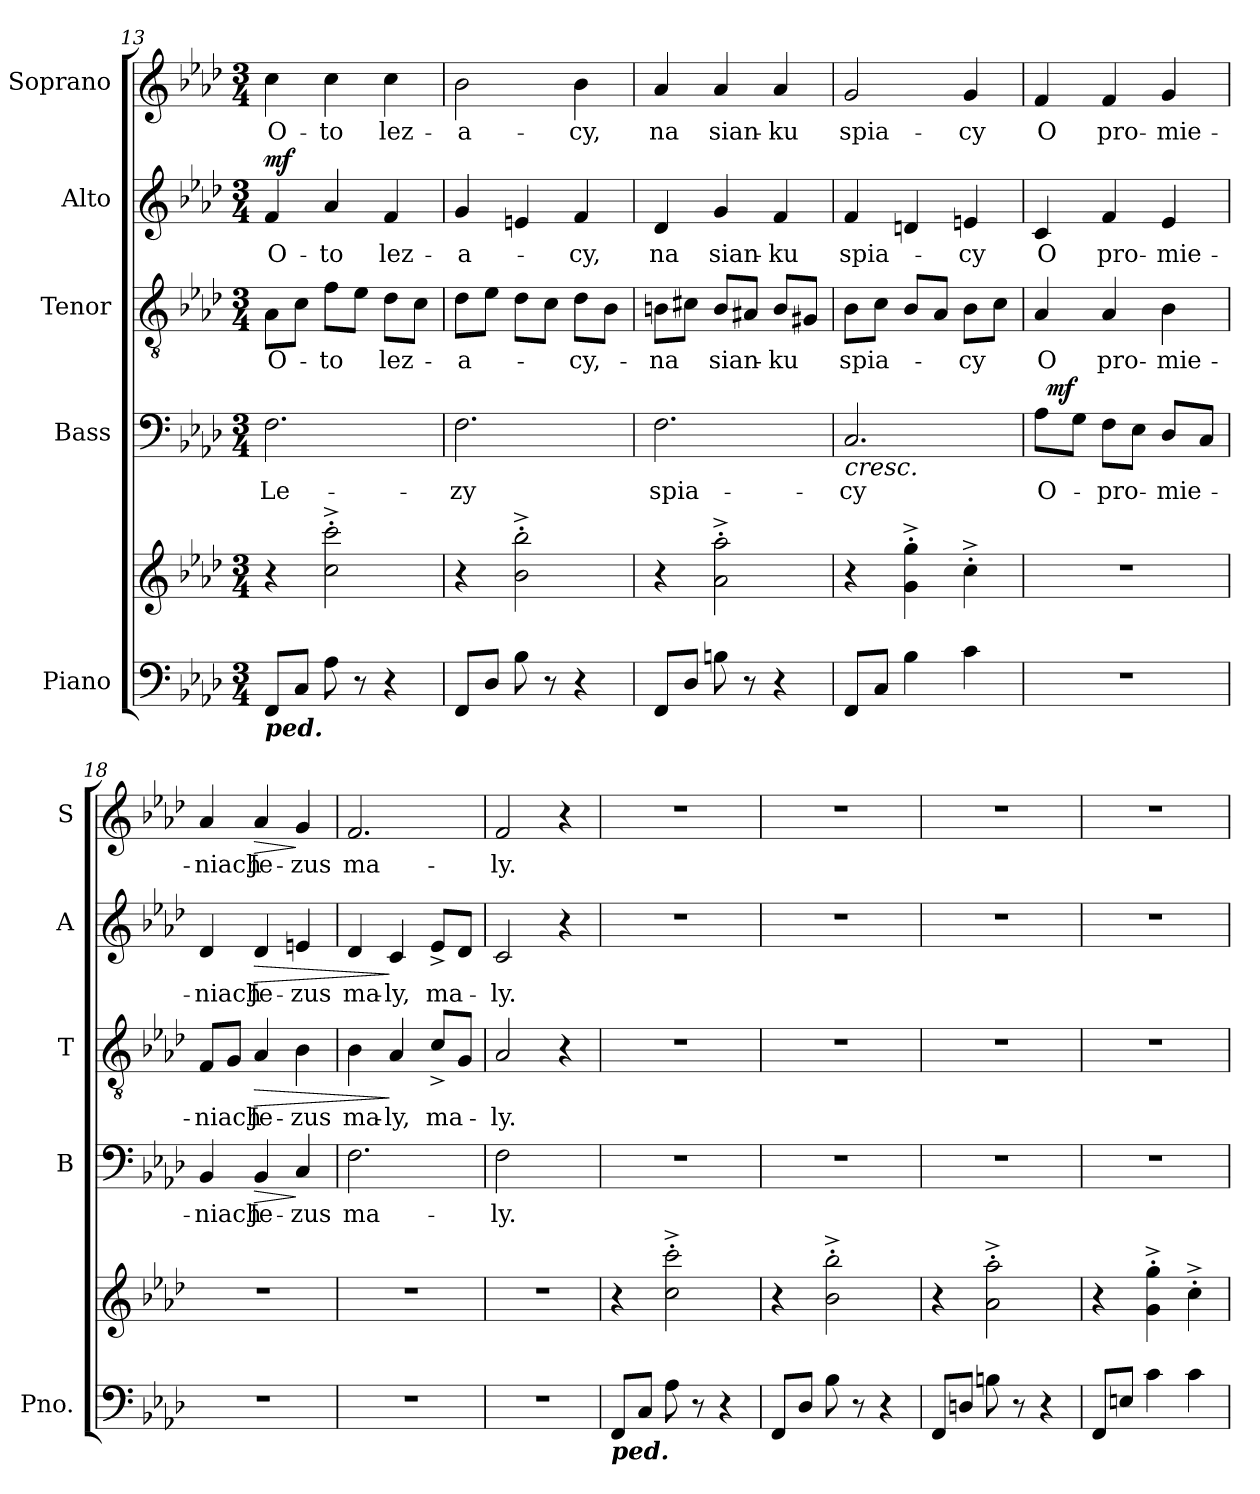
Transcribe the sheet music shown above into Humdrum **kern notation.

**kern	**kern	**kern	**text	**dynam	**kern	**text	**dynam	**kern	**text	**dynam	**kern	**text	**dynam
*part5	*part5	*part4	*part4	*part4	*part3	*part3	*part3	*part2	*part2	*part2	*part1	*part1	*part1
*staff6	*staff5	*staff4	*staff4	*staff4	*staff3	*staff3	*staff3	*staff2	*staff2	*staff2	*staff1	*staff1	*staff1
*I"Piano	*	*I"Bass	*	*	*I"Tenor	*	*	*I"Alto	*	*	*I"Soprano	*	*
*I'Pno.	*	*I'B	*	*	*I'T	*	*	*I'A	*	*	*I'S	*	*
*clefF4	*clefG2	*clefF4	*	*	*clefGv2	*	*	*clefG2	*	*	*clefG2	*	*
*k[b-e-a-d-]	*k[b-e-a-d-]	*k[b-e-a-d-]	*	*	*k[b-e-a-d-]	*	*	*k[b-e-a-d-]	*	*	*k[b-e-a-d-]	*	*
*f:	*f:	*f:	*	*	*f:	*	*	*f:	*	*	*f:	*	*
*M3/4	*M3/4	*M3/4	*	*	*M3/4	*	*	*M3/4	*	*	*M3/4	*	*
=13	=13	=13	=13	=13	=13	=13	=13	=13	=13	=13	=13	=13	=13
!LO:TX:b:Bi:t=ped.	!	!	!	!	!	!	!	!	!	!	!	!	!
!	!	!	!LO:LY:b	!LO:DY:a	!	!LO:LY:b	!	!	!LO:LY:b	!	!	!LO:LY:b	!
!	!	!	!	!LO:DY:n=1:a	!	!	!	!	!	!LO:DY:a	!	!	!
8FF/L	4r	2.F\	Le-	mf mp	8A-\L	O-	.	4f/	O-	mf	4cc\	O-	.
8C/J	.	.	.	.	8c\J	.	.	.	.	.	.	.	.
!	!	!	!	!	!	!LO:LY:b	!	!	!LO:LY:b	!	!	!LO:LY:b	!
8A-\	2cc\^>'> 2ccc\^>'>	.	.	.	8f\L	-to	.	4a-/	-to	.	4cc\	-to	.
8r	.	.	.	.	8e-\J	.	.	.	.	.	.	.	.
!	!	!	!	!	!	!LO:LY:b	!	!	!LO:LY:b	!	!	!LO:LY:b	!
4r	.	.	.	.	8d-\L	lez-	.	4f/	lez-	.	4cc\	lez-	.
.	.	.	.	.	8c\J	.	.	.	.	.	.	.	.
=14	=14	=14	=14	=14	=14	=14	=14	=14	=14	=14	=14	=14	=14
!	!	!	!LO:LY:b	!	!	!LO:LY:b	!	!	!LO:LY:b	!	!	!LO:LY:b	!
8FF/L	4r	2.F\	-zy	.	8d-\L	-a-	.	4g/	-a-	.	2b-\	-a-	.
8D-/J	.	.	.	.	8e-\J	.	.	.	.	.	.	.	.
8B-\	2b-\^>'> 2bb-\^>'>	.	.	.	8d-\L	.	.	4en/	.	.	.	.	.
8r	.	.	.	.	8c\J	.	.	.	.	.	.	.	.
!	!	!	!	!	!	!LO:LY:b	!	!	!LO:LY:b	!	!	!LO:LY:b	!
4r	.	.	.	.	8d-\L	-cy,-	.	4f/	-cy,	.	4b-\	-cy,	.
.	.	.	.	.	8B-\J	.	.	.	.	.	.	.	.
!!LO:PB:g=z
=15	=15	=15	=15	=15	=15	=15	=15	=15	=15	=15	=15	=15	=15
!	!	!	!LO:LY:b	!	!	!LO:LY:b	!	!	!LO:LY:b	!	!	!LO:LY:b	!
8FF/L	4r	2.F\	spia-	.	8Bn\L	-na	.	4d-/	na	.	4a-/	na	.
8D-/J	.	.	.	.	8c#X\J	.	.	.	.	.	.	.	.
!	!	!	!	!	!	!LO:LY:b	!	!	!LO:LY:b	!	!	!LO:LY:b	!
8Bn\	2a-\^>'> 2aa-\^>'>	.	.	.	8B/L	sian-	.	4g/	sian-	.	4a-/	sian-	.
8r	.	.	.	.	8A#X/J	.	.	.	.	.	.	.	.
!	!	!	!	!	!	!LO:LY:b	!	!	!LO:LY:b	!	!	!LO:LY:b	!
4r	.	.	.	.	8B/L	-ku	.	4f/	-ku	.	4a-/	-ku	.
.	.	.	.	.	8G#X/J	.	.	.	.	.	.	.	.
=16	=16	=16	=16	=16	=16	=16	=16	=16	=16	=16	=16	=16	=16
!	!	!	!LO:LY:b	!LO:HP:b	!	!LO:LY:b	!	!	!LO:LY:b	!	!	!LO:LY:b	!
8FF/L	4r	2.C/	-cy	<	8B-\L	spia-	.	4f/	spia-	.	2g/	spia-	.
8C/J	.	.	.	.	8c\J	.	.	.	.	.	.	.	.
4B-\	4g\^>'> 4gg\^>'>	.	.	.	8B-/L	.	.	4dn/	.	.	.	.	.
.	.	.	.	.	8A-/J	.	.	.	.	.	.	.	.
!	!	!	!	!	!	!LO:LY:b	!	!	!LO:LY:b	!	!	!LO:LY:b	!
4c\	4cc^>'>\	.	.	.	8B-\L	-cy	.	4en/	-cy	.	4g/	-cy	.
.	.	.	.	.	8c\J	.	.	.	.	.	.	.	.
=17	=17	=17	=17	=17	=17	=17	=17	=17	=17	=17	=17	=17	=17
!	!	!	!LO:LY:b	!	!	!LO:LY:b	!	!	!LO:LY:b	!	!	!LO:LY:b	!
*	*	*^	*	*	*	*	*	*	*	*	*	*	*
2.r	2.r	8A-\L	32ryy	O-	.	4A-/	O	.	4c/	O	.	4f/	O	.
!	!	!	!	!	!LO:DY:a	!	!	!	!	!	!	!	!	!
.	.	.	2ryy	.	mf	.	.	.	.	.	.	.	.	.
.	.	8G\J	.	.	[	.	.	.	.	.	.	.	.	.
!	!	!	!	!LO:LY:b	!	!	!LO:LY:b	!	!	!LO:LY:b	!	!	!LO:LY:b	!
.	.	8F\L	.	-pro-	.	4A-/	pro-	.	4f/	pro-	.	4f/	pro-	.
.	.	8E-\J	.	.	.	.	.	.	.	.	.	.	.	.
!	!	!	!	!LO:LY:b	!	!	!LO:LY:b	!	!	!LO:LY:b	!	!	!LO:LY:b	!
.	.	8D-/L	.	-mie-	.	4B-\	-mie-	.	4e-/	-mie-	.	4g/	-mie-	.
.	.	.	8..ryy	.	.	.	.	.	.	.	.	.	.	.
.	.	8C/J	.	.	.	.	.	.	.	.	.	.	.	.
=18	=18	=18	=18	=18	=18	=18	=18	=18	=18	=18	=18	=18	=18	=18
!	!	!	!	!LO:LY:b	!	!	!LO:LY:b	!	!	!LO:LY:b	!	!	!LO:LY:b	!
*	*	*v	*v	*	*	*	*	*	*	*	*	*	*	*
2.r	2.r	4BB-/	-niach	.	8F/L	-niach	.	4d-/	-niach	.	4a-/	-niach	.
.	.	.	.	.	8G/J	.	.	.	.	.	.	.	.
!	!	!	!LO:LY:b	!LO:HP:b	!	!LO:LY:b	!LO:HP:b	!	!LO:LY:b	!LO:HP:b	!	!LO:LY:b	!LO:HP:b
.	.	4BB-/	Je-	>	4A-/	Je-	>	4d-/	Je-	>	4a-/	Je-	>
!	!	!	!LO:LY:b	!	!	!LO:LY:b	!	!	!LO:LY:b	!	!	!LO:LY:b	!
.	.	4C/	-zus	]	4B-\	-zus	.	4en/	-zus	.	4g/	-zus	]
=19	=19	=19	=19	=19	=19	=19	=19	=19	=19	=19	=19	=19	=19
!	!	!	!LO:LY:b	!	!	!LO:LY:b	!	!	!LO:LY:b	!	!	!LO:LY:b	!
2.r	2.r	2.F\	ma-	.	4B-\	ma-	.	4d-/	ma-	.	2.f/	ma-	.
!	!	!	!	!	!	!LO:LY:b	!	!	!LO:LY:b	!	!	!	!
.	.	.	.	.	4A-/	-ly,	]	4c/	-ly,	]	.	.	.
!	!	!	!	!	!	!LO:LY:b	!	!	!LO:LY:b	!	!	!	!
.	.	.	.	.	8c^>/L	ma-	.	8e-^>/L	ma-	.	.	.	.
.	.	.	.	.	8G/J	.	.	8d-/J	.	.	.	.	.
=20	=20	=20	=20	=20	=20	=20	=20	=20	=20	=20	=20	=20	=20
!	!	!	!LO:LY:b	!	!	!LO:LY:b	!	!	!LO:LY:b	!	!	!LO:LY:b	!
2.r	2.r	2F\	-ly.	.	2A-/	-ly.	.	2c/	-ly.	.	2f/	-ly.	.
.	.	4ryy	.	.	4r	.	.	4r	.	.	4r	.	.
=21	=21	=21	=21	=21	=21	=21	=21	=21	=21	=21	=21	=21	=21
!LO:TX:b:Bi:t=ped.	!	!	!	!	!	!	!	!	!	!	!	!	!
8FF/L	4r	2.r	.	.	2.r	.	.	2.r	.	.	2.r	.	.
8C/J	.	.	.	.	.	.	.	.	.	.	.	.	.
8A-\	2cc\^>'> 2ccc\^>'>	.	.	.	.	.	.	.	.	.	.	.	.
8r	.	.	.	.	.	.	.	.	.	.	.	.	.
4r	.	.	.	.	.	.	.	.	.	.	.	.	.
!!LO:LB:g=z
=22	=22	=22	=22	=22	=22	=22	=22	=22	=22	=22	=22	=22	=22
8FF/L	4r	2.r	.	.	2.r	.	.	2.r	.	.	2.r	.	.
8D-/J	.	.	.	.	.	.	.	.	.	.	.	.	.
8B-\	2b-\^>'> 2bb-\^>'>	.	.	.	.	.	.	.	.	.	.	.	.
8r	.	.	.	.	.	.	.	.	.	.	.	.	.
4r	.	.	.	.	.	.	.	.	.	.	.	.	.
=23	=23	=23	=23	=23	=23	=23	=23	=23	=23	=23	=23	=23	=23
8FF/L	4r	2.r	.	.	2.r	.	.	2.r	.	.	2.r	.	.
8Dn/J	.	.	.	.	.	.	.	.	.	.	.	.	.
8Bn\	2a-\^>'> 2aa-\^>'>	.	.	.	.	.	.	.	.	.	.	.	.
8r	.	.	.	.	.	.	.	.	.	.	.	.	.
4r	.	.	.	.	.	.	.	.	.	.	.	.	.
=24	=24	=24	=24	=24	=24	=24	=24	=24	=24	=24	=24	=24	=24
8FF/L	4r	2.r	.	.	2.r	.	.	2.r	.	.	2.r	.	.
8En/J	.	.	.	.	.	.	.	.	.	.	.	.	.
4c\	4g\^>'> 4gg\^>'>	.	.	.	.	.	.	.	.	.	.	.	.
4c\	4cc^>'>\	.	.	.	.	.	.	.	.	.	.	.	.
=	=	=	=	=	=	=	=	=	=	=	=	=	=
*-	*-	*-	*-	*-	*-	*-	*-	*-	*-	*-	*-	*-	*-
